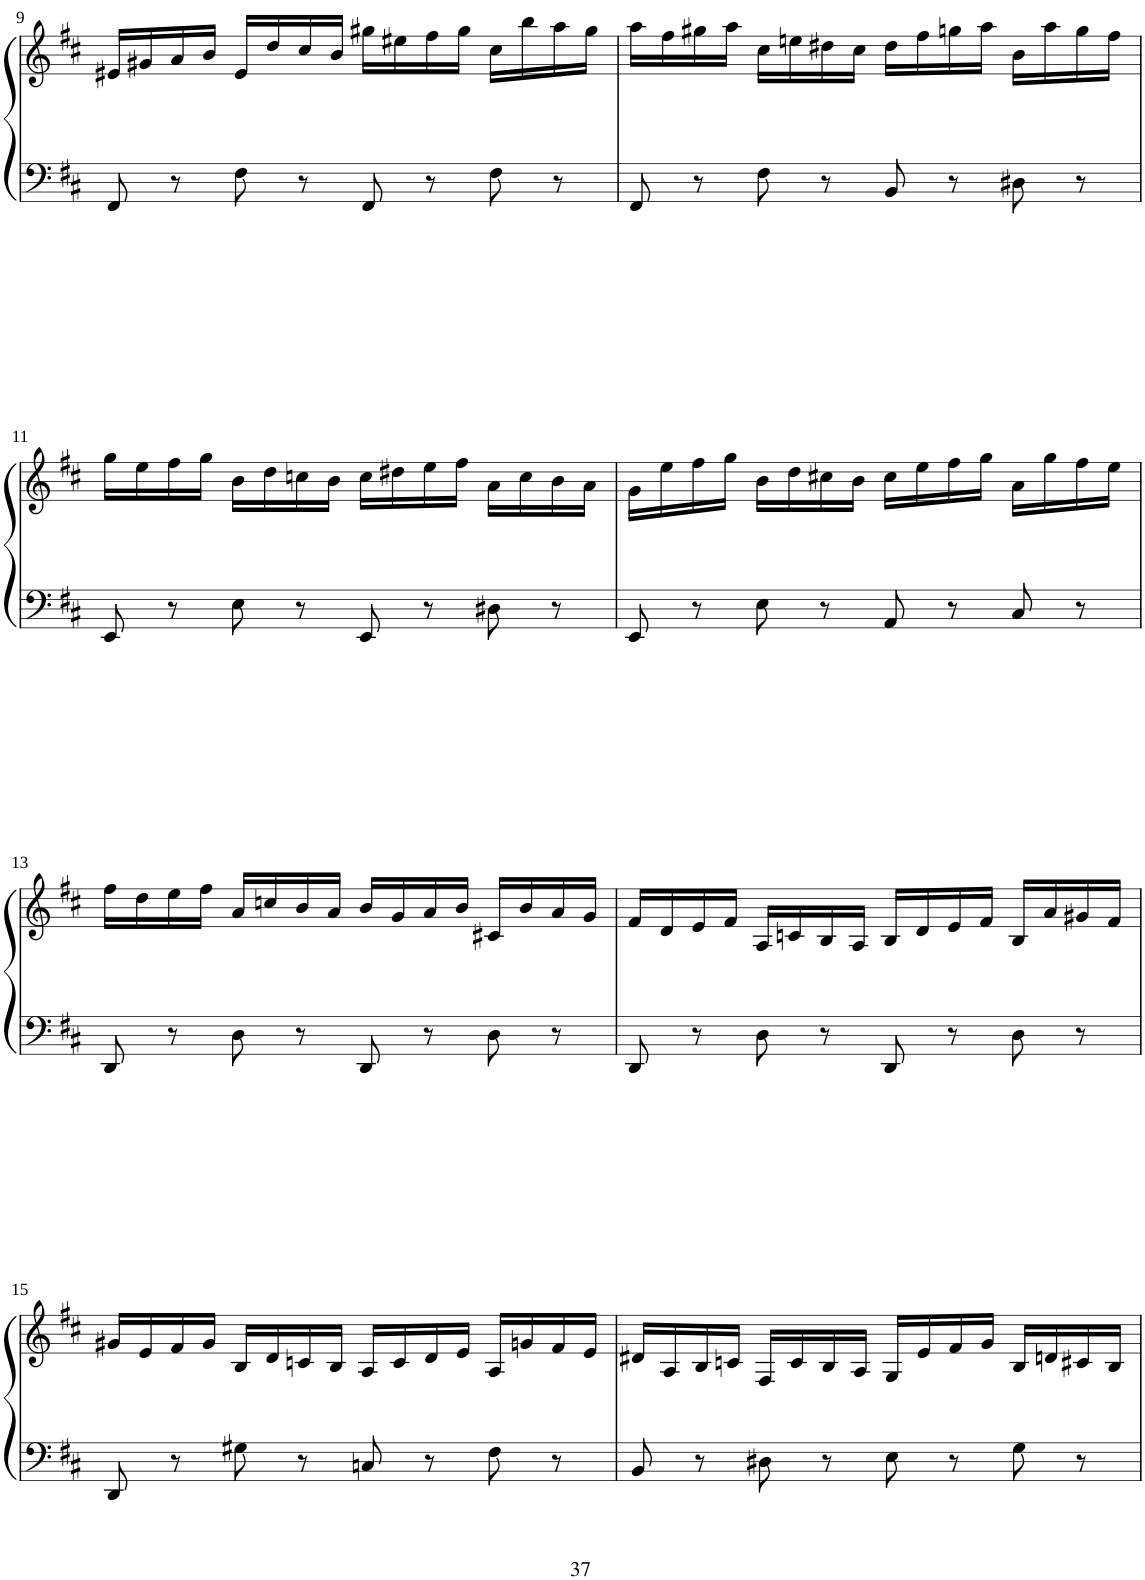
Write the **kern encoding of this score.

**kern	**kern
*part1	*part1
*staff2	*staff1
*I"Piano	*
*I'Pno	*
!!LO:PB:g=z
*clefF4	*clefG2
*k[f#c#]	*k[f#c#]
*M4/4	*M4/4
*met(c)	*met(c)
=9	=9
8FF#/	16e#X/LL
.	16g#X/
8r	16a/
.	16b/JJ
8F#\	16e#/LL
.	16dd/
8r	16cc#/
.	16b/JJ
8FF#/	16gg#X\LL
.	16ee#X\
8r	16ff#\
.	16gg#\JJ
8F#\	16cc#\LL
.	16bb\
8r	16aa\
.	16gg#\JJ
=10	=10
8FF#/	16aa\LL
.	16ff#\
8r	16gg#X\
.	16aa\JJ
8F#\	16cc#\LL
.	16een\
8r	16dd#X\
.	16cc#\JJ
8BB/	16dd#\LL
.	16ff#\
8r	16ggn\
.	16aa\JJ
8D#X\	16b\LL
.	16aa\
8r	16gg\
.	16ff#\JJ
!!LO:LB:g=z
=11	=11
8EE/	16gg\LL
.	16ee\
8r	16ff#\
.	16gg\JJ
8E\	16b\LL
.	16dd\
8r	16ccn\
.	16b\JJ
8EE/	16cc\LL
.	16dd#X\
8r	16ee\
.	16ff#\JJ
8D#X\	16a\LL
.	16cc\
8r	16b\
.	16a\JJ
=12	=12
8EE/	16g\LL
.	16ee\
8r	16ff#\
.	16gg\JJ
8E\	16b\LL
.	16dd\
8r	16cc#X\
.	16b\JJ
8AA/	16cc#\LL
.	16ee\
8r	16ff#\
.	16gg\JJ
8C#/	16a\LL
.	16gg\
8r	16ff#\
.	16ee\JJ
!!LO:LB:g=z
=13	=13
8DD/	16ff#\LL
.	16dd\
8r	16ee\
.	16ff#\JJ
8D\	16a/LL
.	16ccn/
8r	16b/
.	16a/JJ
8DD/	16b/LL
.	16g/
8r	16a/
.	16b/JJ
8D\	16c#X/LL
.	16b/
8r	16a/
.	16g/JJ
=14	=14
8DD/	16f#/LL
.	16d/
8r	16e/
.	16f#/JJ
8D\	16A/LL
.	16cn/
8r	16B/
.	16A/JJ
8DD/	16B/LL
.	16d/
8r	16e/
.	16f#/JJ
8D\	16B/LL
.	16a/
8r	16g#X/
.	16f#/JJ
!!LO:LB:g=z
=15	=15
8DD/	16g#X/LL
.	16e/
8r	16f#/
.	16g#/JJ
8G#X\	16B/LL
.	16d/
8r	16cn/
.	16B/JJ
8Cn/	16A/LL
.	16c/
8r	16d/
.	16e/JJ
8F#\	16A/LL
.	16gn/
8r	16f#/
.	16e/JJ
=16	=16
8BB/	16d#X/LL
.	16A/
8r	16B/
.	16cn/JJ
8D#X\	16F#/LL
.	16c/
8r	16B/
.	16A/JJ
8E\	16G/LL
.	16e/
8r	16f#/
.	16g/JJ
8G\	16B/LL
.	16dn/
8r	16c#X/
.	16B/JJ
=	=
*-	*-
